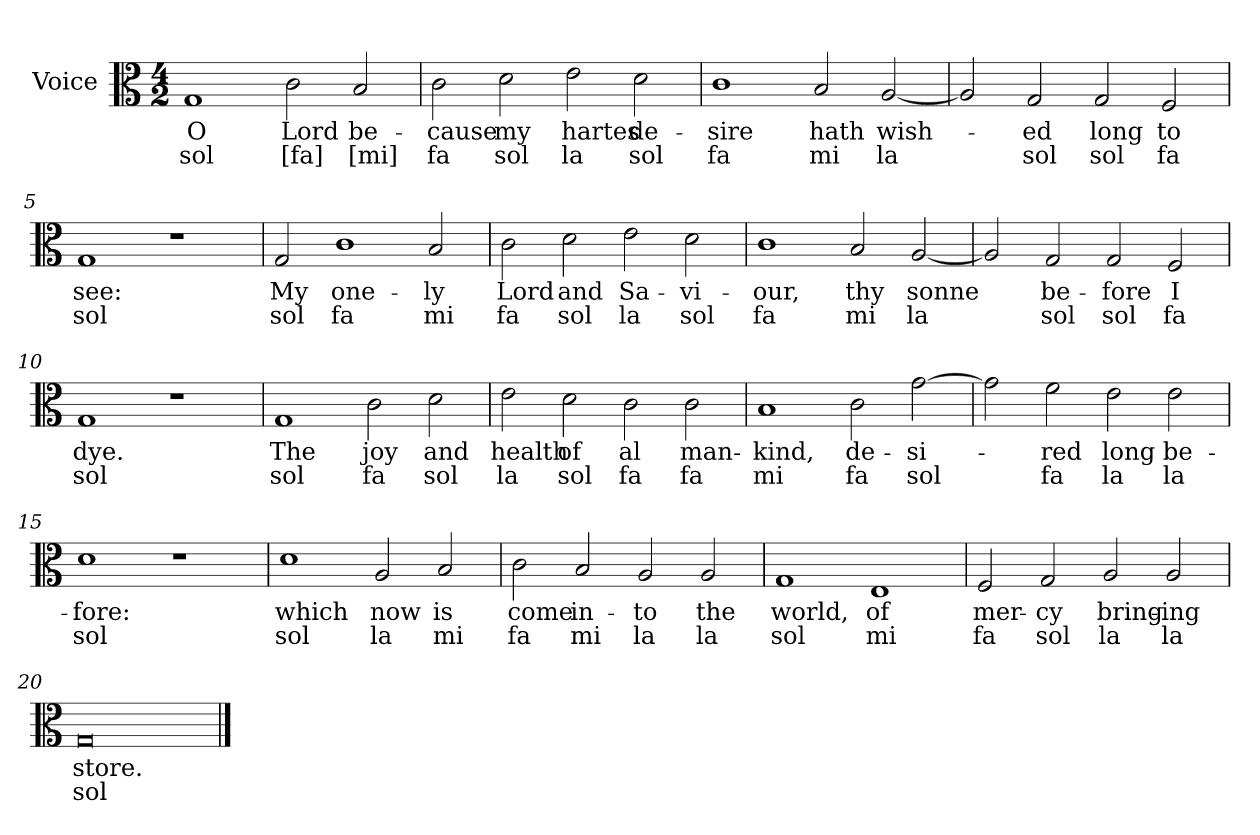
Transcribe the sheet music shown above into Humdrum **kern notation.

**kern	**text	**text
*part1	*part1	*part1
*staff1	*staff1	*staff1
*I"Voice	*	*
*I'Vo.	*	*
*clefC3	*	*
*k[]	*	*
*M4/2	*	*
=1	=1	=1
1G	O	sol
2c\	Lord	[fa]
2B/	be-	[mi]
=2	=2	=2
2c\	-cause	fa
2d\	my	sol
2e\	hartes	la
2d\	de-	sol
=3	=3	=3
1c	-sire	fa
2B/	hath	mi
[2A/	wish-	la
=4	=4	=4
2A/]	.	.
2G/	-ed	sol
2G/	long	sol
2F/	to	fa
=5	=5	=5
1G	see:	sol
1r	.	.
=6	=6	=6
2G/	My	sol
1c	one-	fa
2B/	-ly	mi
=7	=7	=7
2c\	Lord	fa
2d\	and	sol
2e\	Sa-	la
2d\	-vi-	sol
=8	=8	=8
1c	-our,	fa
2B/	thy	mi
[2A/	sonne	la
=9	=9	=9
2A/]	.	.
2G/	be-	sol
2G/	-fore	sol
2F/	I	fa
=10	=10	=10
1G	dye.	sol
1r	.	.
=11	=11	=11
1G	The	sol
2c\	joy	fa
2d\	and	sol
=12	=12	=12
2e\	health	la
2d\	of	sol
2c\	al	fa
2c\	man-	fa
=13	=13	=13
1B	-kind,	mi
2c\	de-	fa
[2g\	-si-	sol
=14	=14	=14
2g\]	.	.
2f\	-red	fa
2e\	long	la
2e\	be-	la
=15	=15	=15
1d	-fore:	sol
1r	.	.
=16	=16	=16
1d	which	sol
2A/	now	la
2B/	is	mi
=17	=17	=17
2c\	come	fa
2B/	in-	mi
2A/	-to	la
2A/	the	la
=18	=18	=18
1G	world,	sol
1E	of	mi
=19	=19	=19
2F/	mer-	fa
2G/	-cy	sol
2A/	bring-	la
2A/	-ing	la
=20	=20	=20
0G	store.	sol
==	==	==
*-	*-	*-
